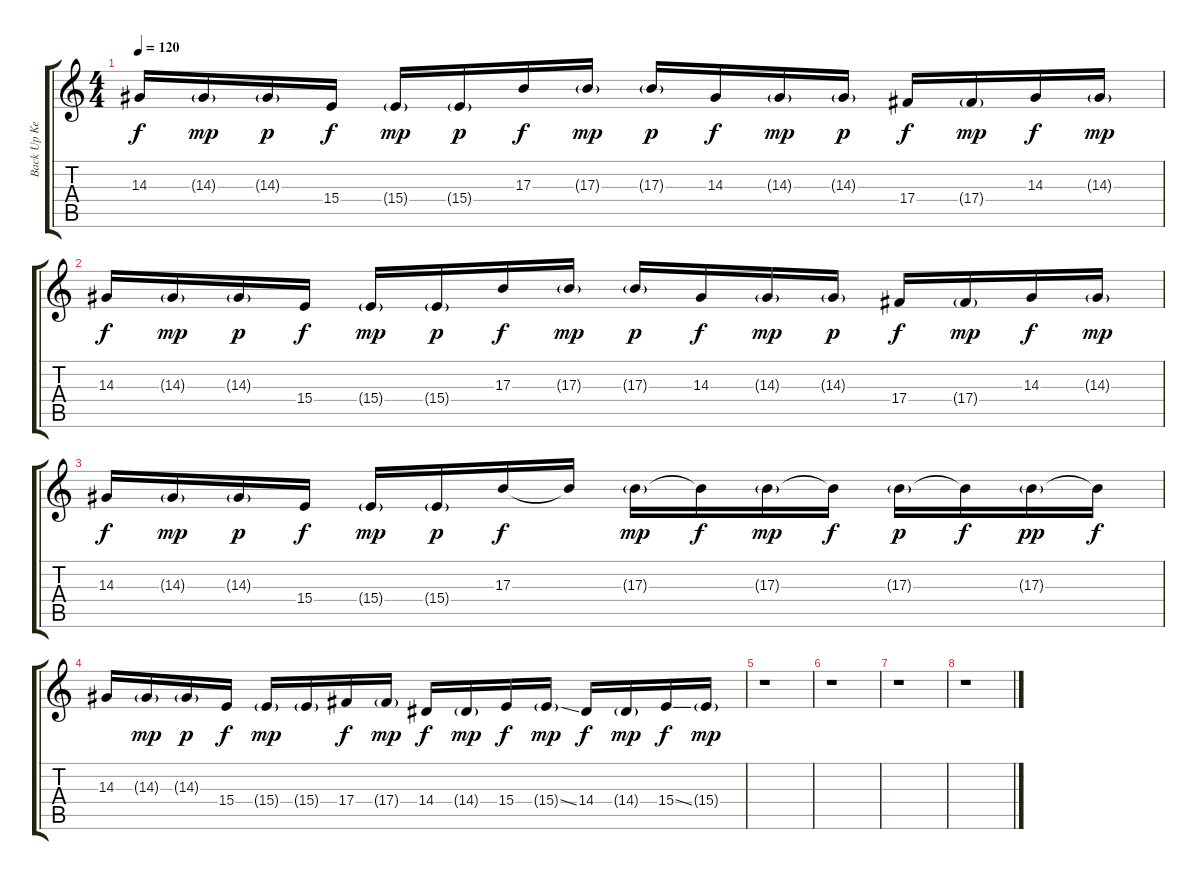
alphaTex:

\track ("Back Up Keys" "Back Up Ke") {instrument lead3calliope}
\staff {score tabs}
\tuning (Eb4 Bb3 Gb3 Db3 Ab2 Db2) {hide}
\ts (4 4)
\tempo 120
\clef g2
\ks c
14.3.16{dy f} 14.3{g}.16{dy mp} 14.3{g}.16{dy p} 15.4.16{dy f} 15.4{g}.16{dy mp} 15.4{g}.16{dy p} 17.3.16{dy f} 17.3{g}.16{dy mp} 17.3{g}.16{dy p} 14.3.16{dy f} 14.3{g}.16{dy mp} 14.3{g}.16{dy p} 17.4.16{dy f} 17.4{g}.16{dy mp} 14.3.16{dy f} 14.3{g}.16{dy mp} |
14.3.16{dy f} 14.3{g}.16{dy mp} 14.3{g}.16{dy p} 15.4.16{dy f} 15.4{g}.16{dy mp} 15.4{g}.16{dy p} 17.3.16{dy f} 17.3{g}.16{dy mp} 17.3{g}.16{dy p} 14.3.16{dy f} 14.3{g}.16{dy mp} 14.3{g}.16{dy p} 17.4.16{dy f} 17.4{g}.16{dy mp} 14.3.16{dy f} 14.3{g}.16{dy mp} |
14.3.16{dy f} 14.3{g}.16{dy mp} 14.3{g}.16{dy p} 15.4.16{dy f} 15.4{g}.16{dy mp} 15.4{g}.16{dy p} 17.3.16{dy f} 17.3{t}.16 17.3{g}.16{dy mp} 17.3{t}.16{dy f} 17.3{g}.16{dy mp} 17.3{t}.16{dy f} 17.3{g}.16{dy p} 17.3{t}.16{dy f} 17.3{g}.16{dy pp} 17.3{t}.16{dy f} |
14.3.16 14.3{g}.16{dy mp} 14.3{g}.16{dy p} 15.4.16{dy f} 15.4{g}.16{dy mp} 15.4{g}.16 17.4.16{dy f} 17.4{g}.16{dy mp} 14.4.16{dy f} 14.4{g}.16{dy mp} 15.4.16{dy f} 15.4{ss g}.16{dy mp} 14.4.16{dy f} 14.4{g}.16{dy mp} 15.4{ss}.16{dy f} 15.4{g}.16{dy mp} |
r.1 |
r.1 |
r.1 |
r.1
